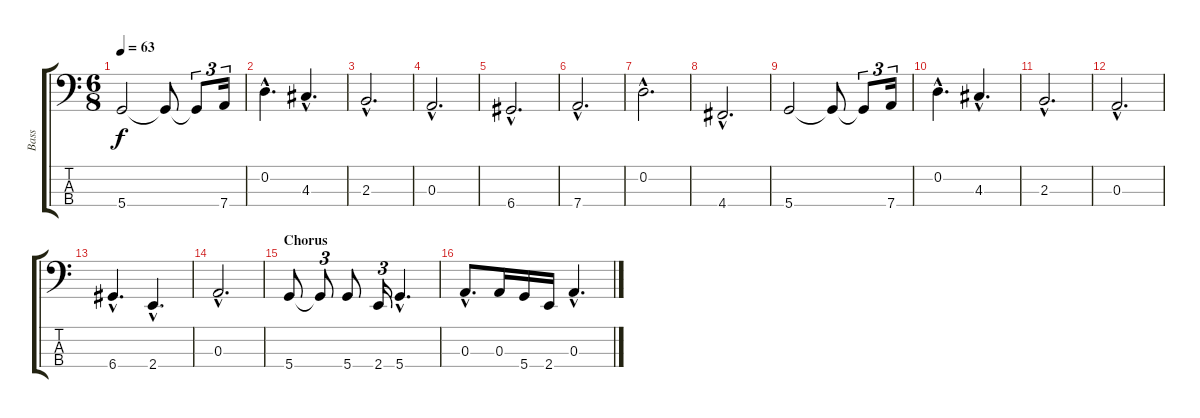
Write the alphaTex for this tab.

\track ("Bass" "Bass") {instrument acousticbass}
\staff {score tabs}
\tuning (G2 D2 A1 D1) {hide}
\ts (6 8)
\tempo 63
\clef f4
\ks c
5.4.2{dy f} 5.4{t}.8 5.4{t}.8{tu (3 2)} 7.4.16{tu (3 2)} |
0.2{hac}.4{d} 4.3{hac}.4{d} |
2.3{hac}.2{d} |
0.3{hac}.2{d} |
6.4{hac}.2{d} |
7.4{hac}.2{d} |
0.2{hac}.2{d} |
4.4{hac}.2{d} |
5.4.2 5.4{t}.8 5.4{t}.8{tu (3 2)} 7.4.16{tu (3 2)} |
0.2{hac}.4{d} 4.3{hac}.4{d} |
2.3{hac}.2{d} |
0.3{hac}.2{d} |
6.4{hac}.4{d} 2.4{hac}.4{d} |
0.3{hac}.2{d} |
\section ("" "Chorus")
5.4.8 5.4{t}.8{tu (3 2)} 5.4.8 2.4.16{tu (3 2)} 5.4{hac}.4{d} |
0.3{hac}.8{d} 0.3.16 5.4.16 2.4.16 0.3{hac}.4{d}
